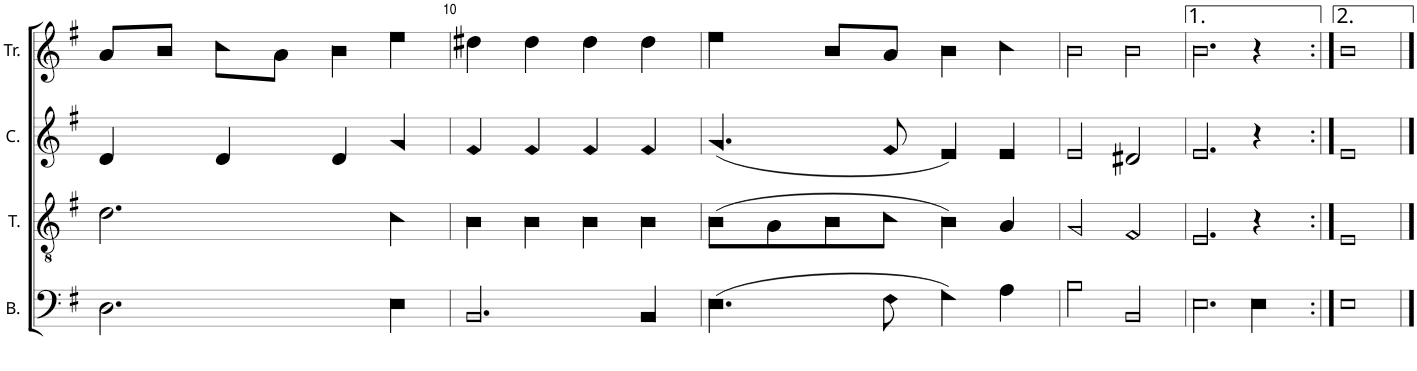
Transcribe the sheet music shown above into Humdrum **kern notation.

**kern	**kern	**kern	**kern
*part4	*part3	*part2	*part1
*staff4	*staff3	*staff2	*staff1
*I"B.	*I"T.	*I"C.	*I"Tr.
*I'B.	*I'T.	*I'C.	*I'Tr.
!!LO:PB:g=z
*clefF4	*clefGv2	*clefG2	*clefG2
*k[f#]	*k[f#]	*k[f#]	*k[f#]
*M2/2	*M2/2	*M2/2	*M2/2
*met(c|)	*met(c|)	*met(c|)	*met(c|)
=9	=9	=9	=9
2.D!\	2.d!\	4d!/	8a!/L
.	.	.	8b!/J
.	.	4d!/	8cc!\L
.	.	.	8a!\J
.	.	4d!/	4b!\
4E!\	4c!\	4g!/	4ee!\
=10	=10	=10	=10
2.BB!/	4B!\	4f#!/	4dd#X!\
.	4B!\	4f#!/	4dd#!\
.	4B!\	4f#!/	4dd#!\
4BB!/	4B!\	4f#!/	4dd#!\
=11	=11	=11	=11
(4.E!\	(8B!\L	(4.g!/	4ee!\
.	8A!\	.	.
.	8B!\	.	8b!/L
8F#!\	8c!\J	8f#!/	8a!/J
4G!\)	4B!\)	4e!/)	4b!\
4A!\	4A!/	4e!/	4cc!\
=12	=12	=12	=12
2B!\	2G!/	2e!/	2b!\
2BB!/	2F#!/	2d#X!/	2b!\
=13	=13	=13	=13
2.E!\	2.E!/	2.e!/	2.b!\
4E!\	4r	4r	4r
=14:|!	=14:|!	=14:|!	=14:|!
1E!	1E!	1e!	1b!
==	==	==	==
*-	*-	*-	*-
